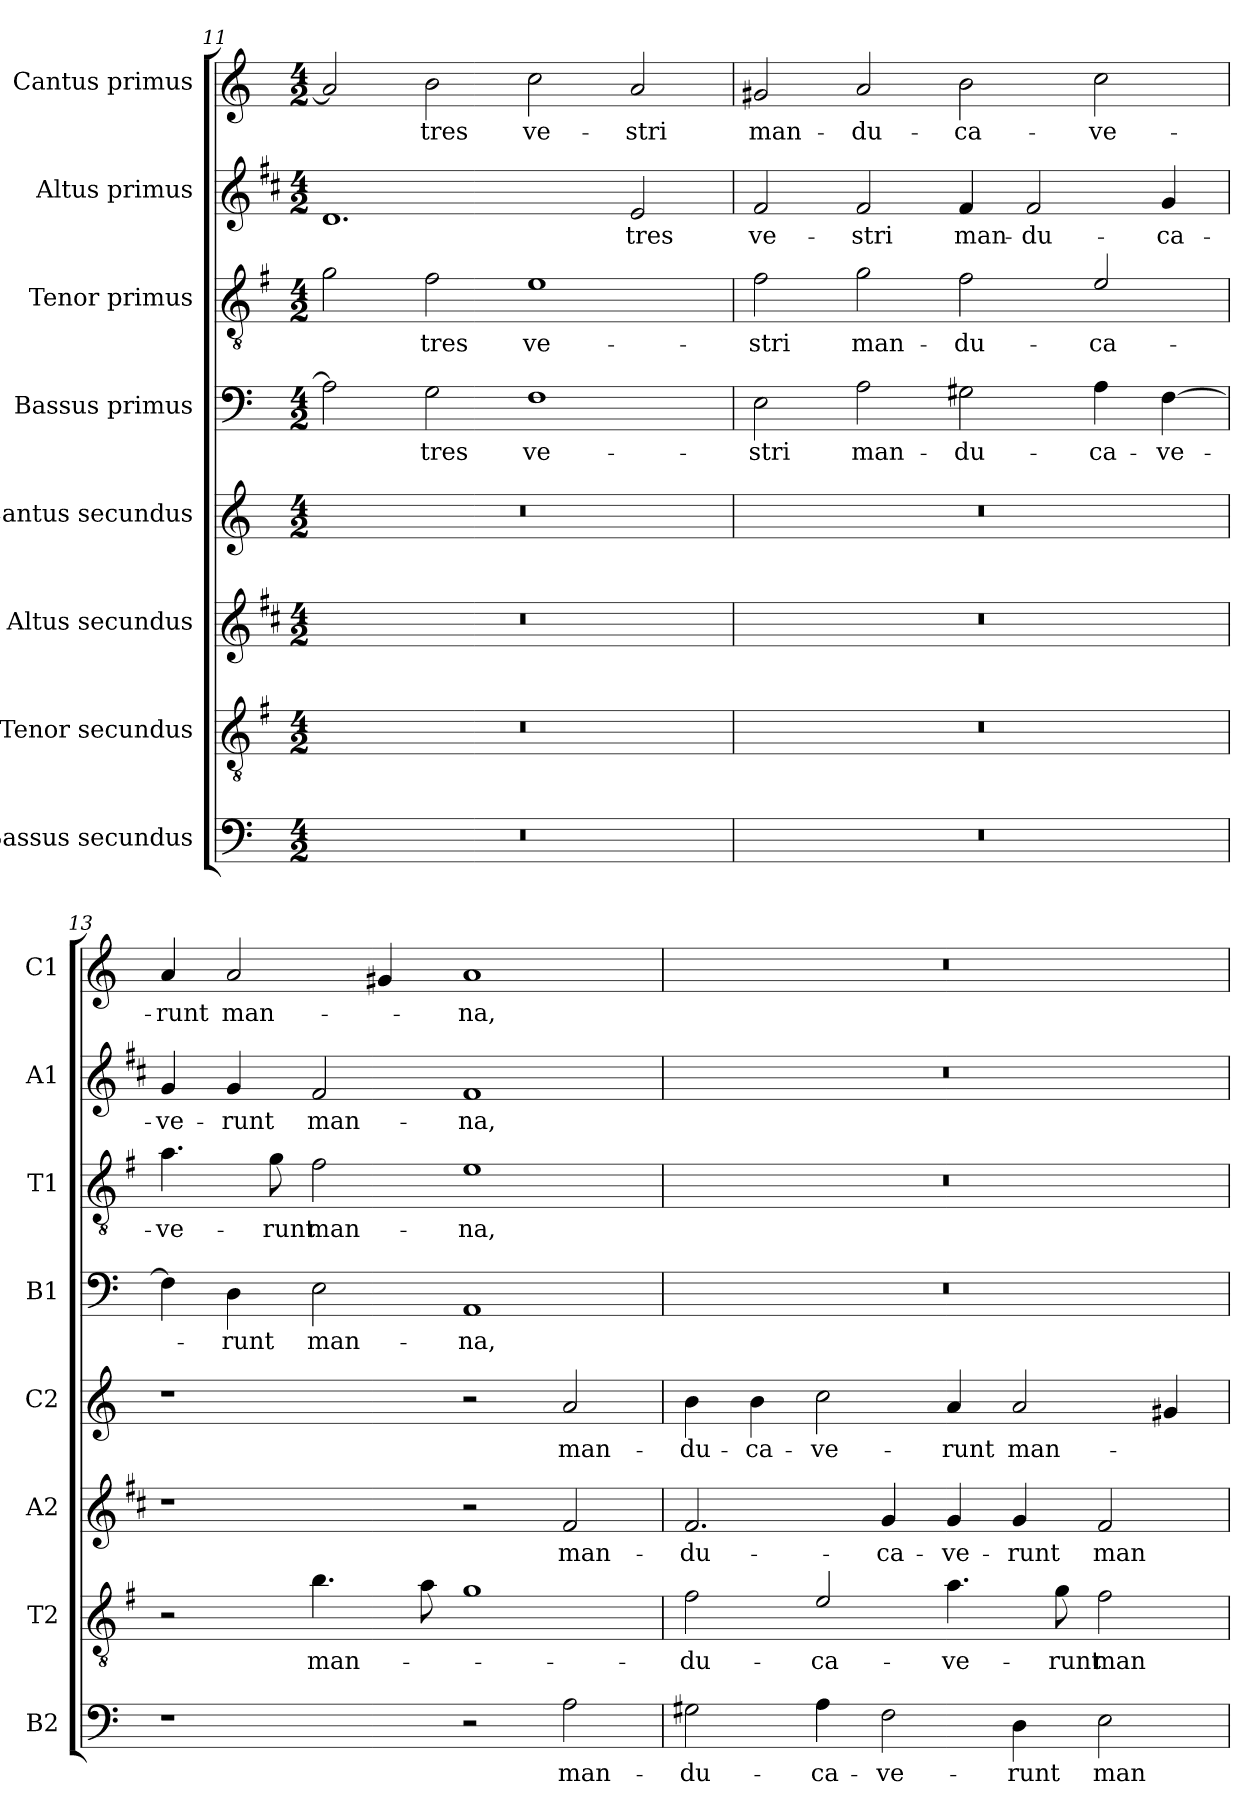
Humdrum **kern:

**kern	**text	**kern	**text	**kern	**text	**kern	**text	**kern	**text	**kern	**text	**kern	**text	**kern	**text
*part8	*part8	*part7	*part7	*part6	*part6	*part5	*part5	*part4	*part4	*part3	*part3	*part2	*part2	*part1	*part1
*staff8	*staff8	*staff7	*staff7	*staff6	*staff6	*staff5	*staff5	*staff4	*staff4	*staff3	*staff3	*staff2	*staff2	*staff1	*staff1
*I"Bassus secundus	*	*I"Tenor secundus	*	*I"Altus secundus	*	*I"Cantus secundus	*	*I"Bassus primus	*	*I"Tenor primus	*	*I"Altus primus	*	*I"Cantus primus	*
*I'B2	*	*I'T2	*	*I'A2	*	*I'C2	*	*I'B1	*	*I'T1	*	*I'A1	*	*I'C1	*
*clefF4	*	*clefGv2	*	*clefG2	*	*clefG2	*	*clefF4	*	*clefGv2	*	*clefG2	*	*clefG2	*
*	*	*ITrd4c7	*	*ITrd1c2	*	*	*	*	*	*ITrd4c7	*	*ITrd1c2	*	*	*
*k[]	*	*k[]	*	*k[]	*	*k[]	*	*k[]	*	*k[]	*	*k[]	*	*k[]	*
*C:	*	*C:	*	*C:	*	*C:	*	*C:	*	*C:	*	*C:	*	*C:	*
*M4/2	*	*M4/2	*	*M4/2	*	*M4/2	*	*M4/2	*	*M4/2	*	*M4/2	*	*M4/2	*
=11	=11	=11	=11	=11	=11	=11	=11	=11	=11	=11	=11	=11	=11	=11	=11
0r	.	0r	.	0r	.	0r	.	2A\]	.	2c\	.	1.c	.	2a/]	.
!	!	!	!	!	!	!	!	!	!LO:LY:b	!	!LO:LY:b	!	!	!	!LO:LY:b
.	.	.	.	.	.	.	.	2G\	-tres	2B\	-tres	.	.	2b\	-tres
!	!	!	!	!	!	!	!	!	!LO:LY:b	!	!LO:LY:b	!	!	!	!LO:LY:b
.	.	.	.	.	.	.	.	1F	ve-	1A	ve-	.	.	2cc\	ve-
!	!	!	!	!	!	!	!	!	!	!	!	!	!LO:LY:b	!	!LO:LY:b
.	.	.	.	.	.	.	.	.	.	.	.	2d/	-tres	2a/	-stri
=12	=12	=12	=12	=12	=12	=12	=12	=12	=12	=12	=12	=12	=12	=12	=12
!	!	!	!	!	!	!	!	!	!LO:LY:b	!	!LO:LY:b	!	!LO:LY:b	!	!LO:LY:b
0r	.	0r	.	0r	.	0r	.	2E\	-stri	2B\	-stri	2e/	ve-	2g#X/	man-
!	!	!	!	!	!	!	!	!	!LO:LY:b	!	!LO:LY:b	!	!LO:LY:b	!	!LO:LY:b
.	.	.	.	.	.	.	.	2A\	man-	2c\	man-	2e/	-stri	2a/	-du-
!	!	!	!	!	!	!	!	!	!LO:LY:b	!	!LO:LY:b	!	!LO:LY:b	!	!LO:LY:b
.	.	.	.	.	.	.	.	2G#X\	-du-	2B\	-du-	4e/	man-	2b\	-ca-
!	!	!	!	!	!	!	!	!	!	!	!	!	!LO:LY:b	!	!
.	.	.	.	.	.	.	.	.	.	.	.	2e/	-du-	.	.
!	!	!	!	!	!	!	!	!	!LO:LY:b	!	!LO:LY:b	!	!	!	!LO:LY:b
.	.	.	.	.	.	.	.	4A\	-ca-	2A/	-ca-	.	.	2cc\	-ve-
!	!	!	!	!	!	!	!	!	!LO:LY:b	!	!	!	!LO:LY:b	!	!
.	.	.	.	.	.	.	.	[4F\	-ve-	.	.	4f/	-ca-	.	.
=13	=13	=13	=13	=13	=13	=13	=13	=13	=13	=13	=13	=13	=13	=13	=13
!	!	!	!	!	!	!	!	!	!	!	!LO:LY:b	!	!LO:LY:b	!	!LO:LY:b
1r	.	2r	.	1r	.	1r	.	4F\]	.	4.d\	-ve-	4f/	-ve-	4a/	-runt
!	!	!	!	!	!	!	!	!	!LO:LY:b	!	!	!	!LO:LY:b	!	!LO:LY:b
.	.	.	.	.	.	.	.	4D\	-runt	.	.	4f/	-runt	2a/	man-
!	!	!	!	!	!	!	!	!	!	!	!LO:LY:b	!	!	!	!
.	.	.	.	.	.	.	.	.	.	8c\	-runt	.	.	.	.
!	!	!	!LO:LY:b	!	!	!	!	!	!LO:LY:b	!	!LO:LY:b	!	!LO:LY:b	!	!
.	.	4.e\	man-	.	.	.	.	2E\	man-	2B\	man-	2e/	man-	.	.
.	.	.	.	.	.	.	.	.	.	.	.	.	.	4g#X/	.
.	.	8d\	.	.	.	.	.	.	.	.	.	.	.	.	.
!	!	!	!	!	!	!	!	!	!LO:LY:b	!	!LO:LY:b	!	!LO:LY:b	!	!LO:LY:b
2r	.	1c	.	2r	.	2r	.	1AA	-na,	1A	-na,	1e	-na,	1a	-na,
!	!LO:LY:b	!	!	!	!LO:LY:b	!	!LO:LY:b	!	!	!	!	!	!	!	!
2A\	man-	.	.	2e/	man-	2a/	man-	.	.	.	.	.	.	.	.
=14	=14	=14	=14	=14	=14	=14	=14	=14	=14	=14	=14	=14	=14	=14	=14
!	!LO:LY:b	!	!LO:LY:b	!	!LO:LY:b	!	!LO:LY:b	!	!	!	!	!	!	!	!
2G#X\	-du-	2B\	-du-	2.e/	-du-	4b\	-du-	0r	.	0r	.	0r	.	0r	.
!	!	!	!	!	!	!	!LO:LY:b	!	!	!	!	!	!	!	!
.	.	.	.	.	.	4b\	-ca-	.	.	.	.	.	.	.	.
!	!LO:LY:b	!	!LO:LY:b	!	!	!	!LO:LY:b	!	!	!	!	!	!	!	!
4A\	-ca-	2A/	-ca-	.	.	2cc\	-ve-	.	.	.	.	.	.	.	.
!	!LO:LY:b	!	!	!	!LO:LY:b	!	!	!	!	!	!	!	!	!	!
2F\	-ve-	.	.	4f/	-ca-	.	.	.	.	.	.	.	.	.	.
!	!	!	!LO:LY:b	!	!LO:LY:b	!	!LO:LY:b	!	!	!	!	!	!	!	!
.	.	4.d\	-ve-	4f/	-ve-	4a/	-runt	.	.	.	.	.	.	.	.
!	!LO:LY:b	!	!	!	!LO:LY:b	!	!LO:LY:b	!	!	!	!	!	!	!	!
4D\	-runt	.	.	4f/	-runt	2a/	man-	.	.	.	.	.	.	.	.
!	!	!	!LO:LY:b	!	!	!	!	!	!	!	!	!	!	!	!
.	.	8c\	-runt	.	.	.	.	.	.	.	.	.	.	.	.
!	!LO:LY:b	!	!LO:LY:b	!	!LO:LY:b	!	!	!	!	!	!	!	!	!	!
2E\	man-	2B\	man-	2e/	man-	.	.	.	.	.	.	.	.	.	.
.	.	.	.	.	.	4g#X/	.	.	.	.	.	.	.	.	.
=	=	=	=	=	=	=	=	=	=	=	=	=	=	=	=
*-	*-	*-	*-	*-	*-	*-	*-	*-	*-	*-	*-	*-	*-	*-	*-
